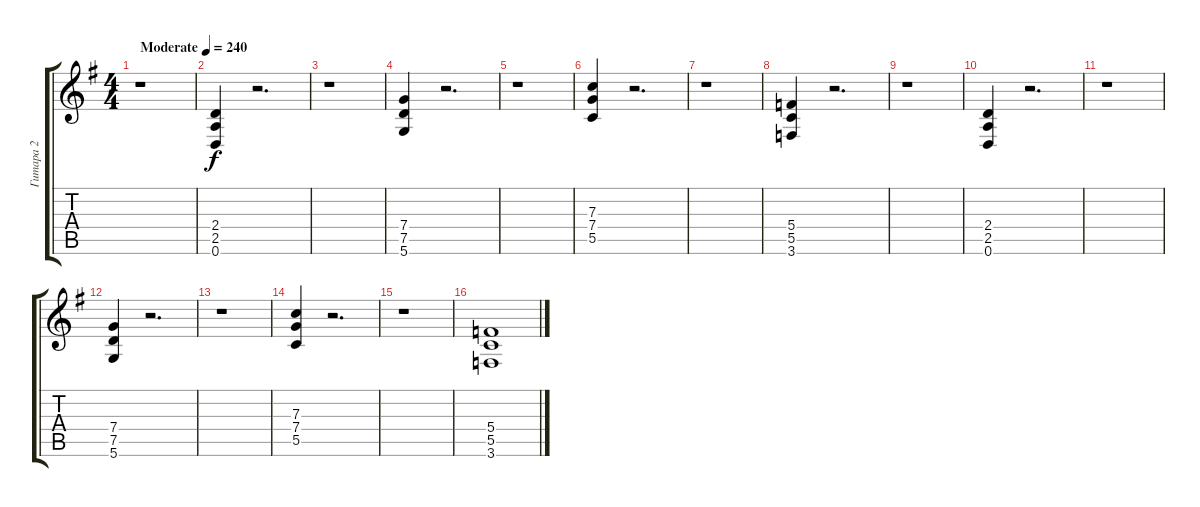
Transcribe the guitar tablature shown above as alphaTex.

\track ("Гитара 2" "Гитара 2") {instrument overdrivenguitar}
\staff {score tabs}
\tuning (D4 A3 F3 C3 G2 D2) {hide}
\ts (4 4)
\tempo (240 "Moderate")
\clef g2
\ks eminor
r.1{dy f instrument overdrivenguitar} |
(2.4 2.5 0.6).4 r.2{d} |
r.1 |
(7.4 7.5 5.6).4 r.2{d} |
r.1 |
(7.3 7.4 5.5).4 r.2{d} |
r.1 |
(5.4 5.5 3.6).4 r.2{d} |
r.1 |
(2.4 2.5 0.6).4 r.2{d} |
r.1 |
(7.4 7.5 5.6).4 r.2{d} |
r.1 |
(7.3 7.4 5.5).4 r.2{d} |
r.1 |
(5.4 5.5 3.6).1
